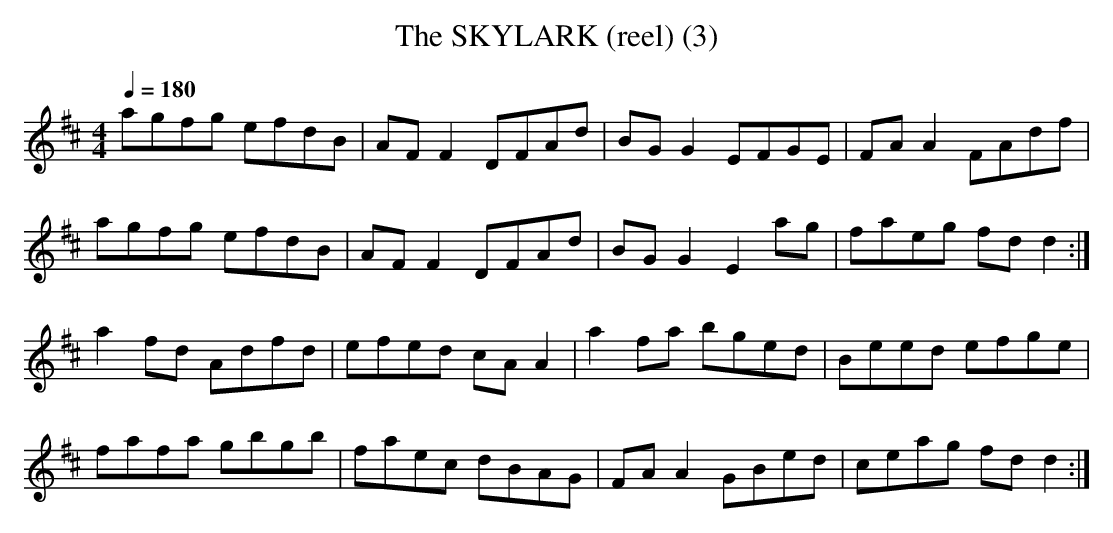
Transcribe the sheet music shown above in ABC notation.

X:1
T:SKYLARK (reel) (3), The
L:1/8
Q:1/4=180
M:4/4
K:D
agfg efdB|AFF2 DFAd|BGG2 EFGE|FAA2 FAdf|
agfg efdB|AFF2 DFAd|BG G2 E2 ag|faeg fd d2 :|
a2 fd Adfd|efed cA A2|a2 fa bged|Beed efge|
fafa gbgb|faec dBAG|FA A2 GBed|ceag fd d2 :|
